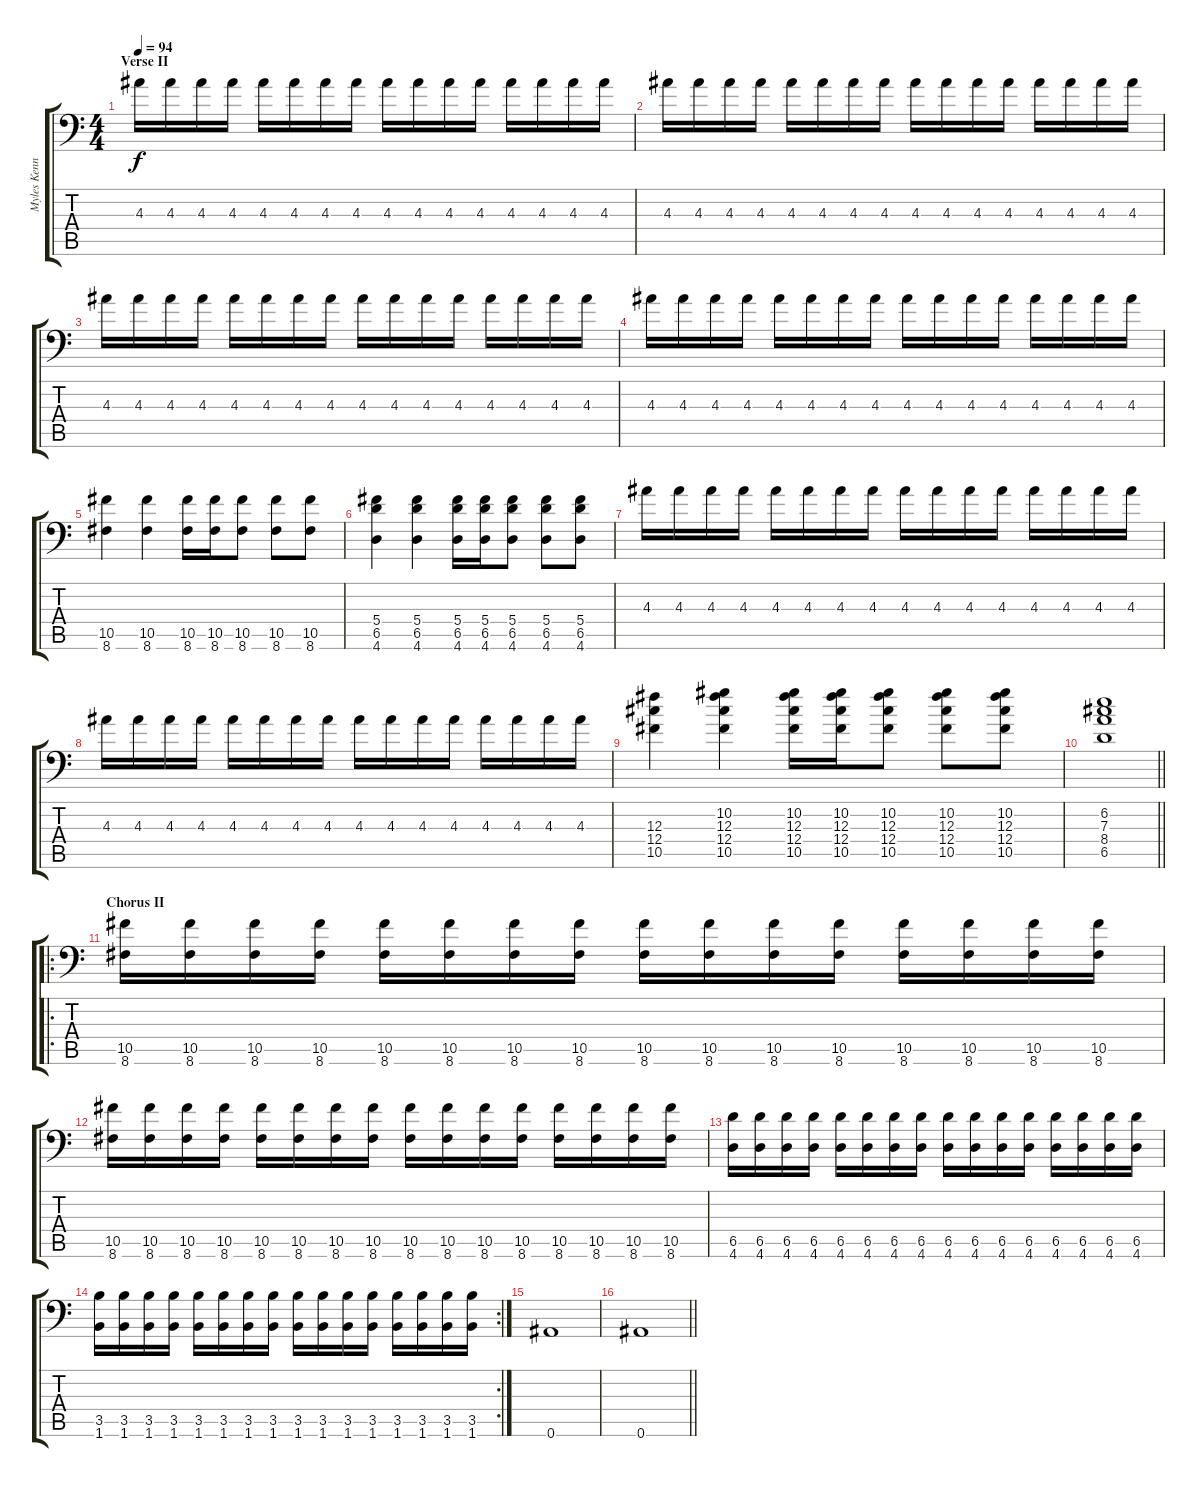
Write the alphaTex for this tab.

\track ("Myles Kennedy" "Myles Kenn") {instrument distortionguitar}
\staff {score tabs}
\tuning (Eb4 Bb3 Gb3 Db3 Ab2 Bb1) {hide}
\ts (4 4)
\section ("" "Verse II")
\tempo 94
\clef f4
\ks c
4.3.16{dy f} 4.3.16 4.3.16 4.3.16 4.3.16 4.3.16 4.3.16 4.3.16 4.3.16 4.3.16 4.3.16 4.3.16 4.3.16 4.3.16 4.3.16 4.3.16 |
4.3.16 4.3.16 4.3.16 4.3.16 4.3.16 4.3.16 4.3.16 4.3.16 4.3.16 4.3.16 4.3.16 4.3.16 4.3.16 4.3.16 4.3.16 4.3.16 |
4.3.16 4.3.16 4.3.16 4.3.16 4.3.16 4.3.16 4.3.16 4.3.16 4.3.16 4.3.16 4.3.16 4.3.16 4.3.16 4.3.16 4.3.16 4.3.16 |
4.3.16 4.3.16 4.3.16 4.3.16 4.3.16 4.3.16 4.3.16 4.3.16 4.3.16 4.3.16 4.3.16 4.3.16 4.3.16 4.3.16 4.3.16 4.3.16 |
(10.5 8.6).4 (10.5 8.6).4 (10.5 8.6).16 (10.5 8.6).16 (10.5 8.6).8 (10.5 8.6).8 (10.5 8.6).8 |
(5.4 6.5 4.6).4 (5.4 6.5 4.6).4 (5.4 6.5 4.6).16 (5.4 6.5 4.6).16 (5.4 6.5 4.6).8 (5.4 6.5 4.6).8 (5.4 6.5 4.6).8 |
4.3.16 4.3.16 4.3.16 4.3.16 4.3.16 4.3.16 4.3.16 4.3.16 4.3.16 4.3.16 4.3.16 4.3.16 4.3.16 4.3.16 4.3.16 4.3.16 |
4.3.16 4.3.16 4.3.16 4.3.16 4.3.16 4.3.16 4.3.16 4.3.16 4.3.16 4.3.16 4.3.16 4.3.16 4.3.16 4.3.16 4.3.16 4.3.16 |
(12.3 12.4 10.5).4 (10.2 12.3 12.4 10.5).4 (10.2 12.3 12.4 10.5).16 (10.2 12.3 12.4 10.5).16 (10.2 12.3 12.4 10.5).8 (10.2 12.3 12.4 10.5).8 (10.2 12.3 12.4 10.5).8 |
\barLineRight lightlight
(6.2 7.3 8.4 6.5).1 |
\ro
\section ("" "Chorus II")
(10.5 8.6).16 (10.5 8.6).16 (10.5 8.6).16 (10.5 8.6).16 (10.5 8.6).16 (10.5 8.6).16 (10.5 8.6).16 (10.5 8.6).16 (10.5 8.6).16 (10.5 8.6).16 (10.5 8.6).16 (10.5 8.6).16 (10.5 8.6).16 (10.5 8.6).16 (10.5 8.6).16 (10.5 8.6).16 |
(10.5 8.6).16 (10.5 8.6).16 (10.5 8.6).16 (10.5 8.6).16 (10.5 8.6).16 (10.5 8.6).16 (10.5 8.6).16 (10.5 8.6).16 (10.5 8.6).16 (10.5 8.6).16 (10.5 8.6).16 (10.5 8.6).16 (10.5 8.6).16 (10.5 8.6).16 (10.5 8.6).16 (10.5 8.6).16 |
(6.5 4.6).16 (6.5 4.6).16 (6.5 4.6).16 (6.5 4.6).16 (6.5 4.6).16 (6.5 4.6).16 (6.5 4.6).16 (6.5 4.6).16 (6.5 4.6).16 (6.5 4.6).16 (6.5 4.6).16 (6.5 4.6).16 (6.5 4.6).16 (6.5 4.6).16 (6.5 4.6).16 (6.5 4.6).16 |
\rc 2
(3.5 1.6).16 (3.5 1.6).16 (3.5 1.6).16 (3.5 1.6).16 (3.5 1.6).16 (3.5 1.6).16 (3.5 1.6).16 (3.5 1.6).16 (3.5 1.6).16 (3.5 1.6).16 (3.5 1.6).16 (3.5 1.6).16 (3.5 1.6).16 (3.5 1.6).16 (3.5 1.6).16 (3.5 1.6).16 |
0.6.1 |
\barLineRight lightlight
0.6.1
